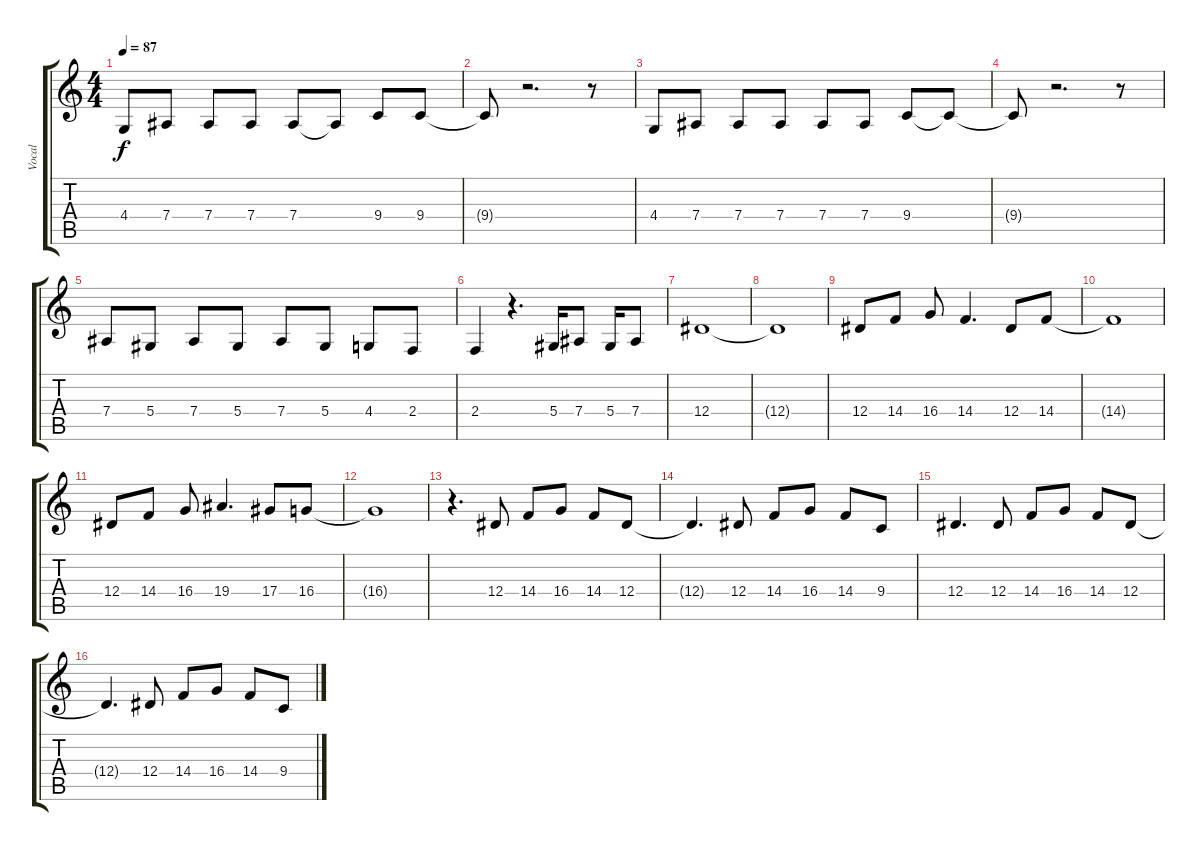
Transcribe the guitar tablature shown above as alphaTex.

\track ("Vocal" "Vocal") {instrument clavinet}
\staff {score tabs}
\tuning (F4 C4 Ab3 Eb3 Bb2 F2) {hide}
\ts (4 4)
\tempo 87
\clef g2
\ks c
4.4.8{dy f} 7.4.8 7.4.8 7.4.8 7.4.8 7.4{t}.8 9.4.8 9.4.8 |
9.4{t}.8 r.2{d} r.8 |
4.4.8 7.4.8 7.4.8 7.4.8 7.4.8 7.4.8 9.4.8 9.4{t}.8 |
9.4{t}.8 r.2{d} r.8 |
7.4.8 5.4.8 7.4.8 5.4.8 7.4.8 5.4.8 4.4.8 2.4.8 |
2.4.4 r.4{d} 5.4.16 7.4.8 5.4.16 7.4.8 |
12.4.1 |
12.4{t}.1 |
12.4.8 14.4.8 16.4.8 14.4.4{d} 12.4.8 14.4.8 |
14.4{t}.1 |
12.4.8 14.4.8 16.4.8 19.4.4{d} 17.4.8 16.4.8 |
16.4{t}.1 |
r.4{d} 12.4.8 14.4.8 16.4.8 14.4.8 12.4.8 |
12.4{t}.4{d} 12.4.8 14.4.8 16.4.8 14.4.8 9.4.8 |
12.4.4{d} 12.4.8 14.4.8 16.4.8 14.4.8 12.4.8 |
12.4{t}.4{d} 12.4.8 14.4.8 16.4.8 14.4.8 9.4.8
